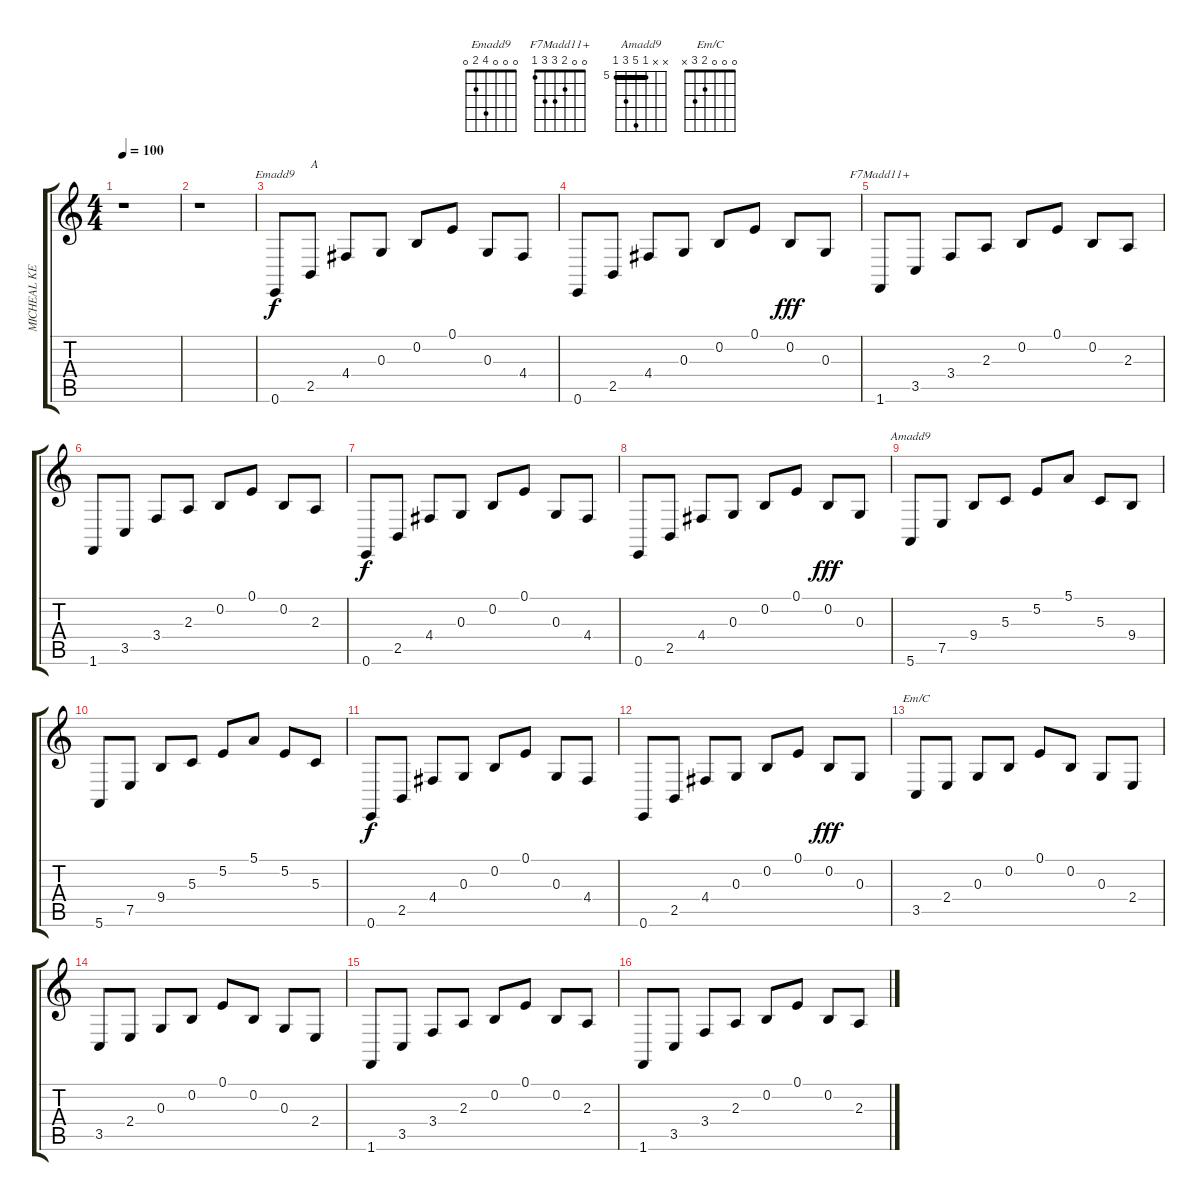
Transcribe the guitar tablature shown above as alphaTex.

\track ("MICHEAL KENNEALY" "MICHEAL KE") {instrument sitar}
\staff {score tabs}
\tuning (E4 B3 G3 D3 A2 E2) {hide}
\chord ("Emadd9" 0 0 0 4 2 0)
\chord ("F7Madd11+" 0 0 2 3 3 1)
\chord ("Amadd9" x x 5 9 7 5) {firstfret 5 barre 5}
\chord ("Em/C" 0 0 0 2 3 x)
\ts (4 4)
\tempo 100
\clef g2
\ks c
r.1{dy f instrument sitar} |
r.1 |
0.6.8{ch "Emadd9"} 2.5.8{txt "A"} 4.4.8 0.3.8 0.2.8 0.1.8 0.3.8 4.4.8 |
0.6.8 2.5.8 4.4.8 0.3.8 0.2.8 0.1.8 0.2.8{dy fff} 0.3.8 |
1.6.8{ch "F7Madd11+"} 3.5.8 3.4.8 2.3.8 0.2.8 0.1.8 0.2.8 2.3.8 |
1.6.8 3.5.8 3.4.8 2.3.8 0.2.8 0.1.8 0.2.8 2.3.8 |
0.6.8{dy f} 2.5.8 4.4.8 0.3.8 0.2.8 0.1.8 0.3.8 4.4.8 |
0.6.8 2.5.8 4.4.8 0.3.8 0.2.8 0.1.8 0.2.8{dy fff} 0.3.8 |
5.6.8{ch "Amadd9"} 7.5.8 9.4.8 5.3.8 5.2.8 5.1.8 5.3.8 9.4.8 |
5.6.8 7.5.8 9.4.8 5.3.8 5.2.8 5.1.8 5.2.8 5.3.8 |
0.6.8{dy f} 2.5.8 4.4.8 0.3.8 0.2.8 0.1.8 0.3.8 4.4.8 |
0.6.8 2.5.8 4.4.8 0.3.8 0.2.8 0.1.8 0.2.8{dy fff} 0.3.8 |
3.5.8{ch "Em/C"} 2.4.8 0.3.8 0.2.8 0.1.8 0.2.8 0.3.8 2.4.8 |
3.5.8 2.4.8 0.3.8 0.2.8 0.1.8 0.2.8 0.3.8 2.4.8 |
1.6.8 3.5.8 3.4.8 2.3.8 0.2.8 0.1.8 0.2.8 2.3.8 |
1.6.8 3.5.8 3.4.8 2.3.8 0.2.8 0.1.8 0.2.8 2.3.8
